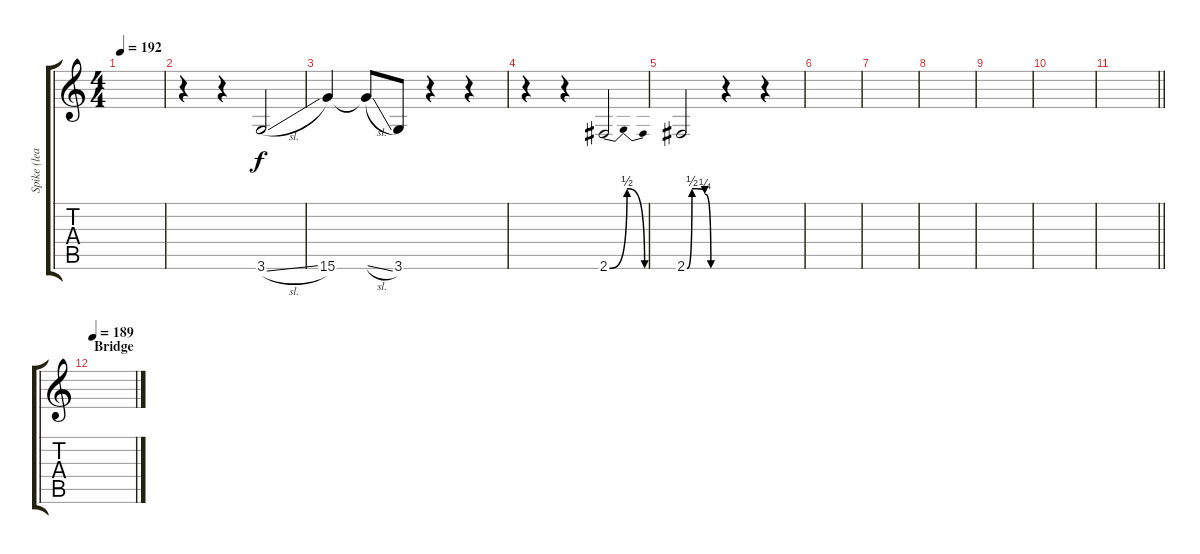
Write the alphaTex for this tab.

\track ("Spike (leads)" "Spike (lea") {instrument distortionguitar}
\staff {score tabs}
\tuning (E4 B3 G3 D3 A2 E2) {hide}
\ts (4 4)
\tempo 192
\clef g2
\ks c
|
r.4 r.4 3.6{sl}.2 |
15.6.4 15.6{sl t}.8 3.6.8 r.4 r.4 |
r.4 r.4 2.6{be (bendrelease 0 0 27 2 33 2 60 0)}.2 |
2.6{be (custom 0 0 10 2 20 2 35 1 47 0 60 0)}.2 r.4 r.4 |
|
|
|
|
|
\barLineRight lightlight
|
\section ("" "Bridge")
\tempo 189
